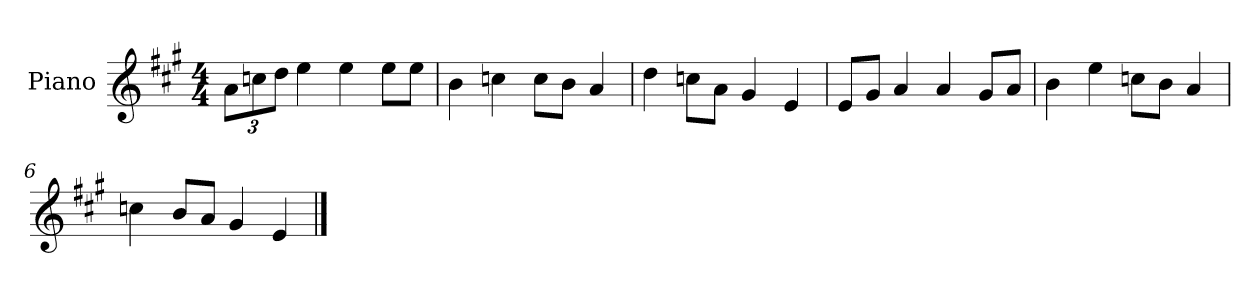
**kern
*part1
*staff1
*I"Piano
*I'P-no
*clefG2
*k[f#c#g#]
*M4/4
*MM90
*Xbrackettup
=1
12a\L
12ccn\
12dd\J
4ee\
4ee\
8ee\L
8ee\J
=2
4b\
4ccn\
8cc\L
8b\J
4a/
=3
4dd\
8ccn\L
8a\J
4g#/
4e/
=4
8e/L
8g#/J
4a/
4a/
8g#/L
8a/J
=5
4b\
4ee\
8ccn\L
8b\J
4a/
=6
4ccn\
8b/L
8a/J
4g#/
4e/
==
*-
